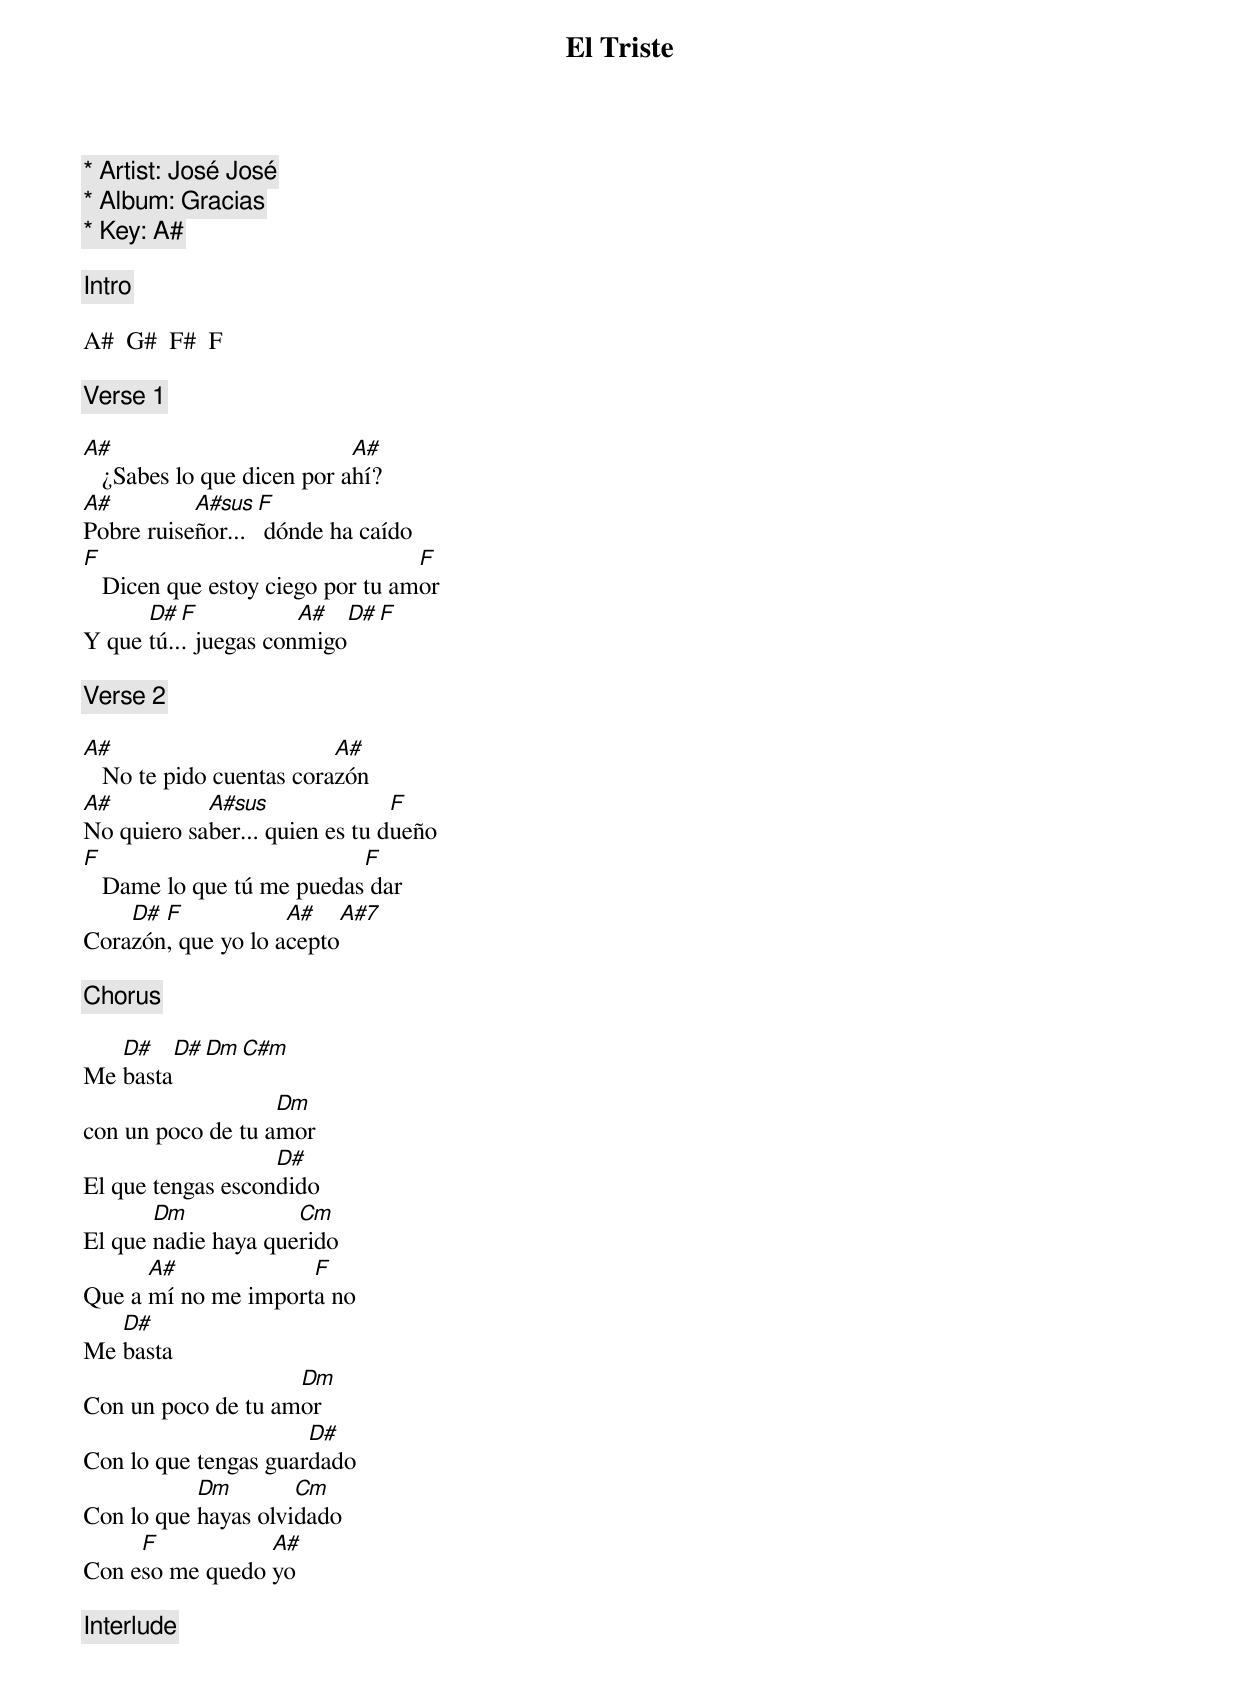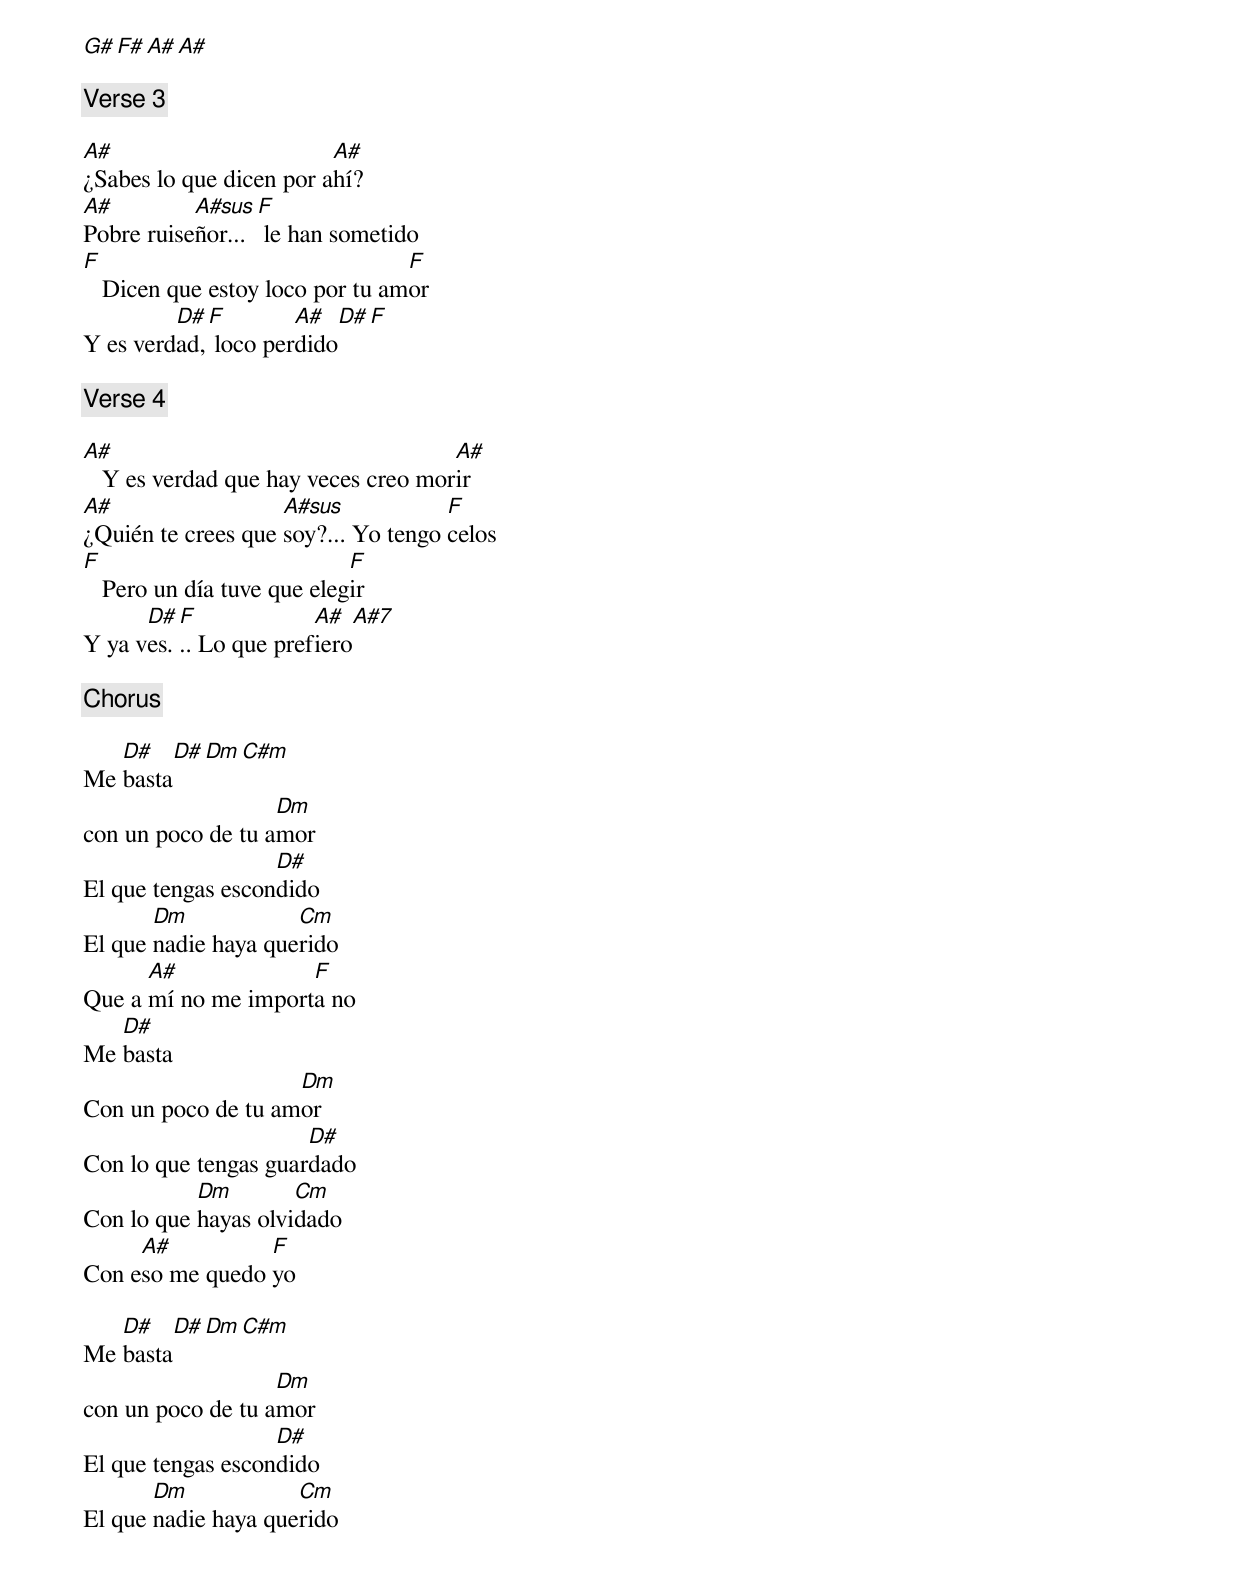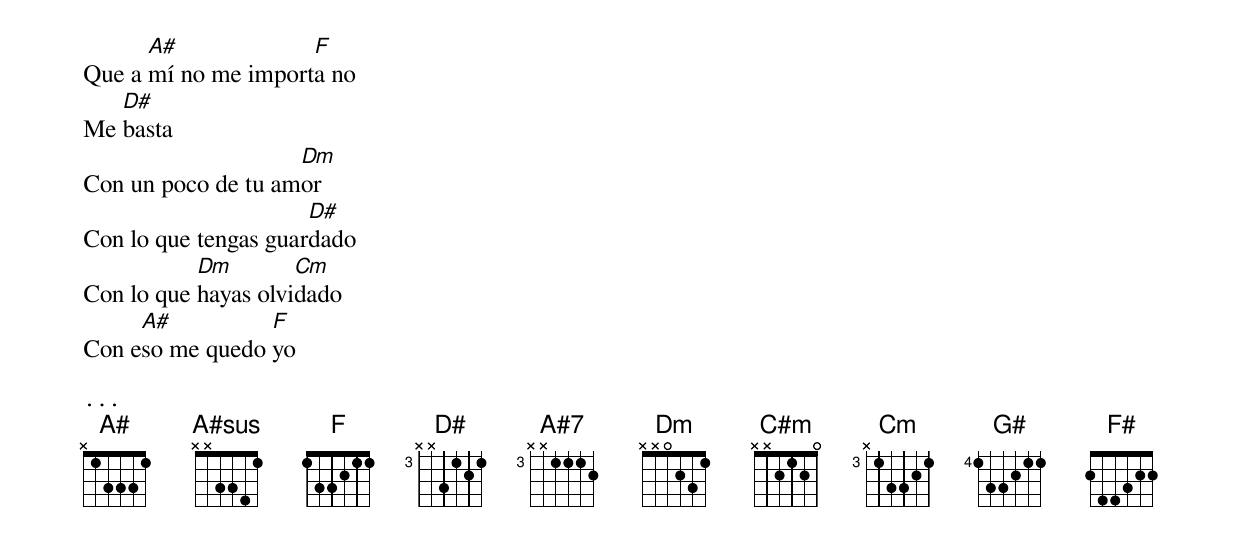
El Triste

* Artist: José José
* Album: Gracias
* Key: A#

[Intro]

A#  G#  F#  F

[Verse 1]

A#                          A#
   ¿Sabes lo que dicen por ahí?
A#         A#sus F
Pobre ruiseñor... dónde ha caído
F                                 F
   Dicen que estoy ciego por tu amor
      D#  F           A#   D# F
Y que tú... juegas conmigo

[Verse 2]

A#                        A#
   No te pido cuentas corazón
A#          A#sus               F
No quiero saber... quien es tu dueño
F                          F
   Dame lo que tú me puedas dar
    D# F            A#    A#7
Corazón, que yo lo acepto

[Chorus]

   D#    D# Dm C#m
Me basta
                   Dm
con un poco de tu amor
                   D#
El que tengas escondido
       Dm            Cm
El que nadie haya querido
      A#             F
Que a mí no me importa no
   D#
Me basta
                    Dm
Con un poco de tu amor
                      D#
Con lo que tengas guardado
           Dm        Cm
Con lo que hayas olvidado
     F           A#
Con eso me quedo yo

[Interlude]

G#  F#  A#  A#

[Verse 3]

A#                       A#
¿Sabes lo que dicen por ahí?
A#         A#sus F
Pobre ruiseñor... le han sometido
F                                F
   Dicen que estoy loco por tu amor
         D# F        A#   D# F
Y es verdad, loco perdido

[Verse 4]

A#                                   A#
   Y es verdad que hay veces creo morir
A#                  A#sus            F
¿Quién te crees que soy?... Yo tengo celos
F                           F
   Pero un día tuve que elegir
      D# F             A#   A#7
Y ya ves... Lo que prefiero

[Chorus]

   D#    D# Dm C#m
Me basta
                   Dm
con un poco de tu amor
                   D#
El que tengas escondido
       Dm            Cm
El que nadie haya querido
      A#             F
Que a mí no me importa no
   D#
Me basta
                    Dm
Con un poco de tu amor
                      D#
Con lo que tengas guardado
           Dm        Cm
Con lo que hayas olvidado
     A#          F
Con eso me quedo yo

   D#    D# Dm C#m
Me basta
                   Dm
con un poco de tu amor
                   D#
El que tengas escondido
       Dm            Cm
El que nadie haya querido
      A#             F
Que a mí no me importa no
   D#
Me basta
                    Dm
Con un poco de tu amor
                      D#
Con lo que tengas guardado
           Dm        Cm
Con lo que hayas olvidado
     A#          F
Con eso me quedo yo

...
